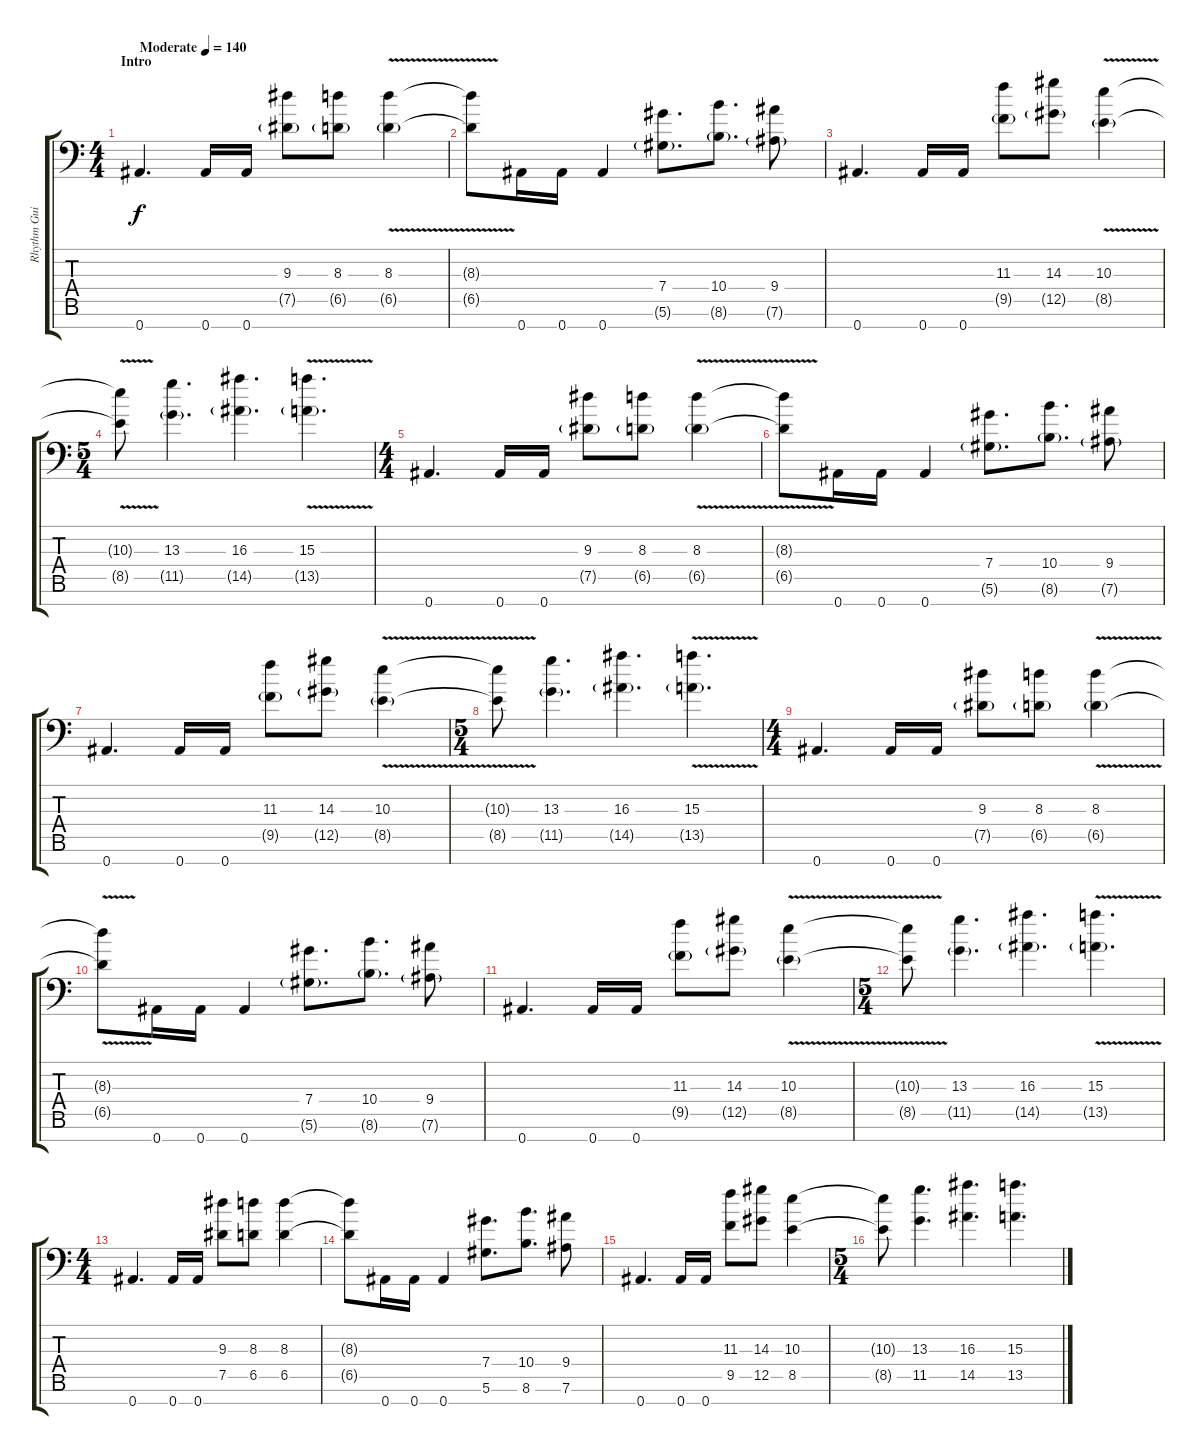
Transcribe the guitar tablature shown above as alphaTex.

\track ("Rhythm Guitar Right" "Rhythm Gui") {instrument distortionguitar}
\staff {score tabs}
\tuning (Eb4 Bb3 Gb3 Db3 Ab2 Eb2 Bb1) {hide}
\ts (4 4)
\section ("" "Intro")
\tempo (140 "Moderate")
\clef f4
\ks c
0.7.4{d dy f instrument distortionguitar} 0.7.16 0.7.16 (9.3 7.5{g}).8 (8.3 6.5{g}).8 (8.3{v} 6.5{v g}).4 |
(8.3{t} 6.5{t}).8 0.7.16 0.7.16 0.7.4 (7.4 5.6{g}).8{d} (10.4 8.6{g}).8{d} (9.4 7.6{g}).8 |
0.7.4{d} 0.7.16 0.7.16 (11.3 9.5{g}).8 (14.3 12.5{g}).8 (10.3{v} 8.5{g}).4 |
\ts (5 4)
(10.3{t} 8.5{t}).8 (13.3 11.5{g}).4{d} (16.3 14.5{g}).4{d} (15.3{v} 13.5{v g}).4{d} |
\ts (4 4)
0.7.4{d} 0.7.16 0.7.16 (9.3 7.5{g}).8 (8.3 6.5{g}).8 (8.3{v} 6.5{v g}).4 |
(8.3{t} 6.5{t}).8 0.7.16 0.7.16 0.7.4 (7.4 5.6{g}).8{d} (10.4 8.6{g}).8{d} (9.4 7.6{g}).8 |
0.7.4{d} 0.7.16 0.7.16 (11.3 9.5{g}).8 (14.3 12.5{g}).8 (10.3{v} 8.5{g}).4 |
\ts (5 4)
(10.3{t} 8.5{t}).8 (13.3 11.5{g}).4{d} (16.3 14.5{g}).4{d} (15.3{v} 13.5{v g}).4{d} |
\ts (4 4)
0.7.4{d} 0.7.16 0.7.16 (9.3 7.5{g}).8 (8.3 6.5{g}).8 (8.3{v} 6.5{v g}).4 |
(8.3{t} 6.5{t}).8 0.7.16 0.7.16 0.7.4 (7.4 5.6{g}).8{d} (10.4 8.6{g}).8{d} (9.4 7.6{g}).8 |
0.7.4{d} 0.7.16 0.7.16 (11.3 9.5{g}).8 (14.3 12.5{g}).8 (10.3{v} 8.5{g}).4 |
\ts (5 4)
(10.3{t} 8.5{t}).8 (13.3 11.5{g}).4{d} (16.3 14.5{g}).4{d} (15.3{v} 13.5{v g}).4{d} |
\ts (4 4)
0.7.4{d} 0.7.16 0.7.16 (9.3 7.5).8 (8.3 6.5).8 (8.3 6.5).4 |
(8.3{t} 6.5{t}).8 0.7.16 0.7.16 0.7.4 (7.4 5.6).8{d} (10.4 8.6).8{d} (9.4 7.6).8 |
0.7.4{d} 0.7.16 0.7.16 (11.3 9.5).8 (14.3 12.5).8 (10.3 8.5).4 |
\ts (5 4)
(10.3{t} 8.5{t}).8 (13.3 11.5).4{d} (16.3 14.5).4{d} (15.3 13.5).4{d}
